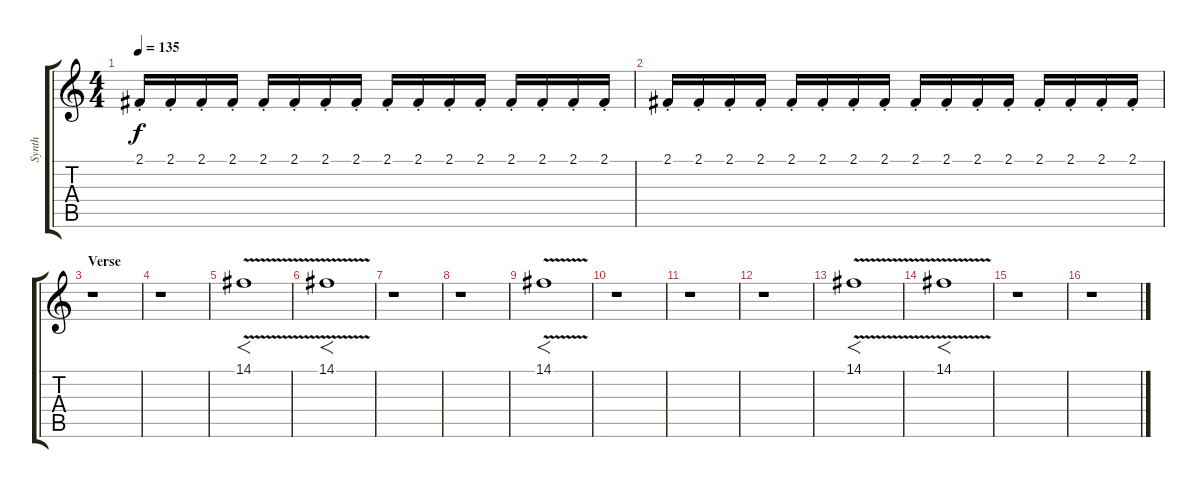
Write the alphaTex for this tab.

\track ("Synth" "Synth") {instrument lead1square}
\staff {score tabs}
\tuning (E4 B3 G3 D3 A2 E2) {hide}
\ts (4 4)
\tempo 135
\clef g2
\ks c
2.1{st}.16{dy f} 2.1{st}.16 2.1{st}.16 2.1{st}.16 2.1{st}.16 2.1{st}.16 2.1{st}.16 2.1{st}.16 2.1{st}.16 2.1{st}.16 2.1{st}.16 2.1{st}.16 2.1{st}.16 2.1{st}.16 2.1{st}.16 2.1{st}.16 |
2.1{st}.16 2.1{st}.16 2.1{st}.16 2.1{st}.16 2.1{st}.16 2.1{st}.16 2.1{st}.16 2.1{st}.16 2.1{st}.16 2.1{st}.16 2.1{st}.16 2.1{st}.16 2.1{st}.16 2.1{st}.16 2.1{st}.16 2.1{st}.16 |
\section ("" "Verse")
r.1 |
r.1 |
14.1{v}.1{f} |
14.1{v}.1{f} |
r.1 |
r.1 |
14.1{v}.1{f} |
r.1 |
r.1 |
r.1 |
14.1{v}.1{f} |
14.1{v}.1{f} |
r.1 |
r.1
